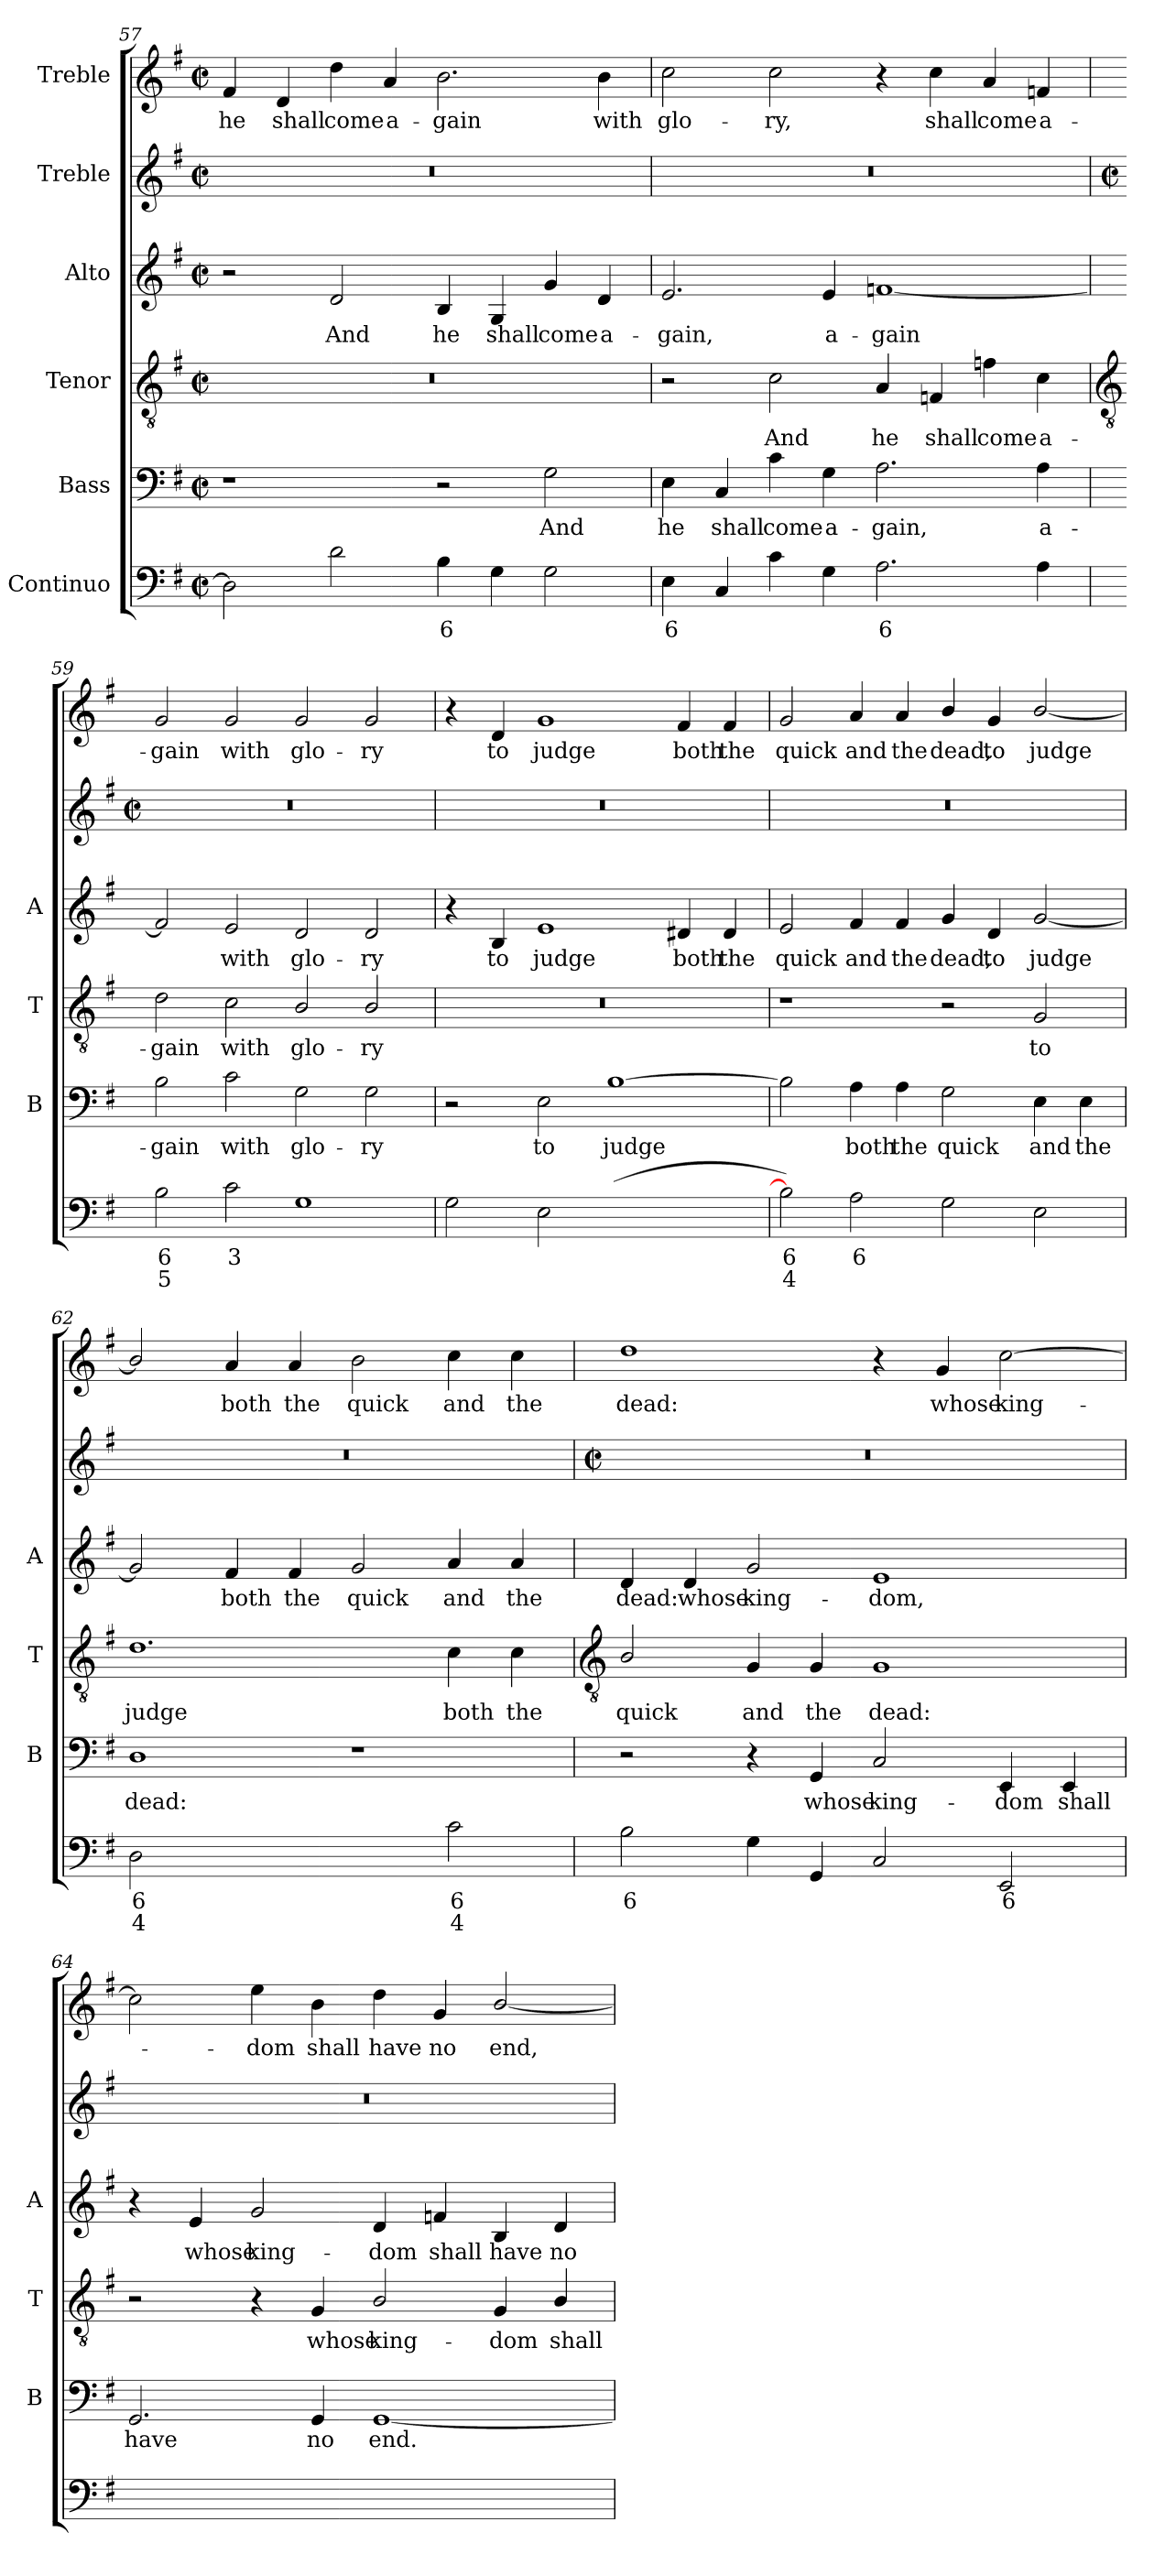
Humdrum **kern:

**kern	**text	**text	**kern	**text	**kern	**text	**kern	**text	**kern	**kern	**text
*part6	*part6	*part6	*part5	*part5	*part4	*part4	*part3	*part3	*part2	*part1	*part1
*staff6	*staff6	*staff6	*staff5	*staff5	*staff4	*staff4	*staff3	*staff3	*staff2	*staff1	*staff1
*I"Continuo	*	*	*I"Bass	*	*I"Tenor	*	*I"Alto	*	*I"Treble	*I"Treble	*
*	*	*	*I'B	*	*I'T	*	*I'A	*	*	*	*
*clefF4	*	*	*clefF4	*	*clefGv2	*	*clefG2	*	*clefG2	*clefG2	*
*k[f#]	*	*	*k[f#]	*	*k[f#]	*	*k[f#]	*	*k[f#]	*k[f#]	*
*G:	*	*	*G:	*	*G:	*	*G:	*	*G:	*G:	*
*M4/2	*	*	*M4/2	*	*M4/2	*	*M4/2	*	*M4/2	*M4/2	*
*met(c|)	*	*	*met(c|)	*	*met(c|)	*	*met(c|)	*	*met(c|)	*met(c|)	*
=57	=57	=57	=57	=57	=57	=57	=57	=57	=57	=57	=57
!	!	!	!	!	!	!	!	!	!	!	!LO:LY:b
2D]	.	.	1r	.	0r	.	2r	.	0r	4f#	he
!	!	!	!	!	!	!	!	!	!	!	!LO:LY:b
.	.	.	.	.	.	.	.	.	.	4d	shall
!	!	!	!	!	!	!	!	!LO:LY:b	!	!	!LO:LY:b
2d	.	.	.	.	.	.	2d	And	.	4dd	come
!	!	!	!	!	!	!	!	!	!	!	!LO:LY:b
.	.	.	.	.	.	.	.	.	.	4a	a-
!	!LO:LY:b	!	!	!	!	!	!	!LO:LY:b	!	!	!LO:LY:b
4B	6	.	2r	.	.	.	4B	he	.	2.b	-gain
!	!	!	!	!	!	!	!	!LO:LY:b	!	!	!
4G	.	.	.	.	.	.	4G	shall	.	.	.
!	!	!	!	!LO:LY:b	!	!	!	!LO:LY:b	!	!	!
2G	.	.	2G	And	.	.	4g	come	.	.	.
!	!	!	!	!	!	!	!	!LO:LY:b	!	!	!LO:LY:b
.	.	.	.	.	.	.	4d	a-	.	4b	with
=58	=58	=58	=58	=58	=58	=58	=58	=58	=58	=58	=58
!	!LO:LY:b	!	!	!LO:LY:b	!	!	!	!LO:LY:b	!	!	!LO:LY:b
4E	6	.	4E	he	2r	.	2.e	-gain,	0r	2cc	glo-
!	!	!	!	!LO:LY:b	!	!	!	!	!	!	!
4C	.	.	4C	shall	.	.	.	.	.	.	.
!	!	!	!	!LO:LY:b	!	!LO:LY:b	!	!	!	!	!LO:LY:b
4c	.	.	4c	come	2c	And	.	.	.	2cc	-ry,
!	!	!	!	!LO:LY:b	!	!	!	!LO:LY:b	!	!	!
4G	.	.	4G	a-	.	.	4e	a-	.	.	.
!	!LO:LY:b	!	!	!LO:LY:b	!	!LO:LY:b	!	!LO:LY:b	!	!	!
2.A	6	.	2.A	-gain,	4A	he	[1fn	-gain	.	4r	.
!	!	!	!	!	!	!LO:LY:b	!	!	!	!	!LO:LY:b
.	.	.	.	.	4Fn	shall	.	.	.	4cc	shall
!	!	!	!	!	!	!LO:LY:b	!	!	!	!	!LO:LY:b
.	.	.	.	.	4fn	come	.	.	.	4a	come
!	!	!	!	!LO:LY:b	!	!LO:LY:b	!	!	!	!	!LO:LY:b
4A	.	.	4A	a-	4c	a-	.	.	.	4fn	a-
!!LO:LB:g=z
=59	=59	=59	=59	=59	=59	=59	=59	=59	=59	=59	=59
*	*	*	*	*	*clefGv2	*	*	*	*	*	*
*	*	*	*	*	*	*	*	*	*M4/2	*	*
*	*	*	*	*	*	*	*	*	*met(c|)	*	*
!	!LO:LY:b	!LO:LY:b	!	!LO:LY:b	!	!LO:LY:b	!	!	!	!	!LO:LY:b
2B	6	5	2B	-gain	2d	-gain	2f]	.	0r	2g	-gain
!	!LO:LY:b	!	!	!LO:LY:b	!	!LO:LY:b	!	!LO:LY:b	!	!	!LO:LY:b
2c	3	.	2c	with	2c	with	2e	with	.	2g	with
!	!	!	!	!LO:LY:b	!	!LO:LY:b	!	!LO:LY:b	!	!	!LO:LY:b
1G	.	.	2G	glo-	2B/	glo-	2d	glo-	.	2g	glo-
!	!	!	!	!LO:LY:b	!	!LO:LY:b	!	!LO:LY:b	!	!	!LO:LY:b
.	.	.	2G	-ry	2B/	-ry	2d	-ry	.	2g	-ry
=60	=60	=60	=60	=60	=60	=60	=60	=60	=60	=60	=60
2G	.	.	2r	.	0r	.	4r	.	0r	4r	.
!	!	!	!	!	!	!	!	!LO:LY:b	!	!	!LO:LY:b
.	.	.	.	.	.	.	4B	to	.	4d	to
!	!	!	!	!LO:LY:b	!	!	!	!LO:LY:b	!	!	!LO:LY:b
2E	.	.	2E	to	.	.	1e	judge	.	1g	judge
!	!LO:LY:b	!LO:LY:b	!	!LO:LY:b	!	!	!	!	!	!	!
(<[2B/yy	6	4	[1B	judge	.	.	.	.	.	.	.
!	!LO:LY:b	!LO:LY:b	!	!	!	!	!	!LO:LY:b	!	!	!LO:LY:b
2B/yy_	5	3	.	.	.	.	4d#X	both	.	4f#	both
!	!	!	!	!	!	!	!	!LO:LY:b	!	!	!LO:LY:b
.	.	.	.	.	.	.	4d#	the	.	4f#	the
=61	=61	=61	=61	=61	=61	=61	=61	=61	=61	=61	=61
!	!LO:LY:b	!LO:LY:b	!	!	!	!	!	!LO:LY:b	!	!	!LO:LY:b
2B])	6	4	2B]	.	1r	.	2e	quick	0r	2g	quick
!	!LO:LY:b	!	!	!LO:LY:b	!	!	!	!LO:LY:b	!	!	!LO:LY:b
2A	6	.	4A	both	.	.	4f#	and	.	4a	and
!	!	!	!	!LO:LY:b	!	!	!	!LO:LY:b	!	!	!LO:LY:b
.	.	.	4A	the	.	.	4f#	the	.	4a	the
!	!	!	!	!LO:LY:b	!	!	!	!LO:LY:b	!	!	!LO:LY:b
2G	.	.	2G	quick	2r	.	4g	dead,	.	4b/	dead,
!	!	!	!	!	!	!	!	!LO:LY:b	!	!	!LO:LY:b
.	.	.	.	.	.	.	4d	to	.	4g	to
!	!	!	!	!LO:LY:b	!	!LO:LY:b	!	!LO:LY:b	!	!	!LO:LY:b
2E	.	.	4E	and	2G	to	[2g	judge	.	[2b/	judge
!	!	!	!	!LO:LY:b	!	!	!	!	!	!	!
.	.	.	4E	the	.	.	.	.	.	.	.
=62	=62	=62	=62	=62	=62	=62	=62	=62	=62	=62	=62
!	!LO:LY:b	!LO:LY:b	!	!LO:LY:b	!	!LO:LY:b	!	!	!	!	!
2D	6	4	1D	dead:	1.d	judge	2g]	.	0r	2b/]	.
!	!LO:LY:b	!LO:LY:b	!	!	!	!	!	!LO:LY:b	!	!	!LO:LY:b
[2dyy	5	3	.	.	.	.	4f#	both	.	4a	both
!	!	!	!	!	!	!	!	!LO:LY:b	!	!	!LO:LY:b
.	.	.	.	.	.	.	4f#	the	.	4a	the
!	!LO:LY:b	!LO:LY:b	!	!	!	!	!	!LO:LY:b	!	!	!LO:LY:b
2dyy]	6	4	1r	.	.	.	2g	quick	.	2b	quick
!	!LO:LY:b	!LO:LY:b	!	!	!	!LO:LY:b	!	!LO:LY:b	!	!	!LO:LY:b
2c	6	4	.	.	4c	both	4a	and	.	4cc	and
!	!	!	!	!	!	!LO:LY:b	!	!LO:LY:b	!	!	!LO:LY:b
.	.	.	.	.	4c	the	4a	the	.	4cc	the
!!LO:LB:g=z
=63	=63	=63	=63	=63	=63	=63	=63	=63	=63	=63	=63
*	*	*	*	*	*clefGv2	*	*	*	*	*	*
*	*	*	*	*	*	*	*	*	*M4/2	*	*
*	*	*	*	*	*	*	*	*	*met(c|)	*	*
!	!LO:LY:b	!	!	!	!	!LO:LY:b	!	!LO:LY:b	!	!	!LO:LY:b
2B	6	.	2r	.	2B/	quick	4d	dead:	0r	1dd	dead:
!	!	!	!	!	!	!	!	!LO:LY:b	!	!	!
.	.	.	.	.	.	.	4d	whose	.	.	.
!	!	!	!	!	!	!LO:LY:b	!	!LO:LY:b	!	!	!
4G	.	.	4r	.	4G	and	2g	king-	.	.	.
!	!	!	!	!LO:LY:b	!	!LO:LY:b	!	!	!	!	!
4GG	.	.	4GG	whose	4G	the	.	.	.	.	.
!	!	!	!	!LO:LY:b	!	!LO:LY:b	!	!LO:LY:b	!	!	!
2C	.	.	2C	king-	1G	dead:	1e	-dom,	.	4r	.
!	!	!	!	!	!	!	!	!	!	!	!LO:LY:b
.	.	.	.	.	.	.	.	.	.	4g	whose
!	!LO:LY:b	!	!	!LO:LY:b	!	!	!	!	!	!	!LO:LY:b
2EE	6	.	4EE	-dom	.	.	.	.	.	[2cc	king-
!	!	!	!	!LO:LY:b	!	!	!	!	!	!	!
.	.	.	4EE	shall	.	.	.	.	.	.	.
=64	=64	=64	=64	=64	=64	=64	=64	=64	=64	=64	=64
!	!LO:LY:b	!LO:LY:b	!	!LO:LY:b	!	!	!	!	!	!	!
[1GG\yy	6	4	2.GG	have	2r	.	4r	.	0r	2cc]	.
!	!	!	!	!	!	!	!	!LO:LY:b	!	!	!
.	.	.	.	.	.	.	4e	whose	.	.	.
!	!	!	!	!	!	!	!	!LO:LY:b	!	!	!LO:LY:b
.	.	.	.	.	4r	.	2g	king-	.	4ee	dom
!	!	!	!	!LO:LY:b	!	!LO:LY:b	!	!	!	!	!LO:LY:b
.	.	.	4GG	no	4G	whose	.	.	.	4b	shall
!	!LO:LY:b	!LO:LY:b	!	!LO:LY:b	!	!LO:LY:b	!	!LO:LY:b	!	!	!LO:LY:b
1GG\yy_	5	3	[1GG	end.	2B/	king-	4d	-dom	.	4dd	have
!	!	!	!	!	!	!	!	!LO:LY:b	!	!	!LO:LY:b
.	.	.	.	.	.	.	4fn	shall	.	4g	no
!	!	!	!	!	!	!LO:LY:b	!	!LO:LY:b	!	!	!LO:LY:b
.	.	.	.	.	4G	-dom	4B	have	.	[2b/	end,
!	!	!	!	!	!	!LO:LY:b	!	!LO:LY:b	!	!	!
.	.	.	.	.	4B/	shall	4d	no	.	.	.
=	=	=	=	=	=	=	=	=	=	=	=
*-	*-	*-	*-	*-	*-	*-	*-	*-	*-	*-	*-
